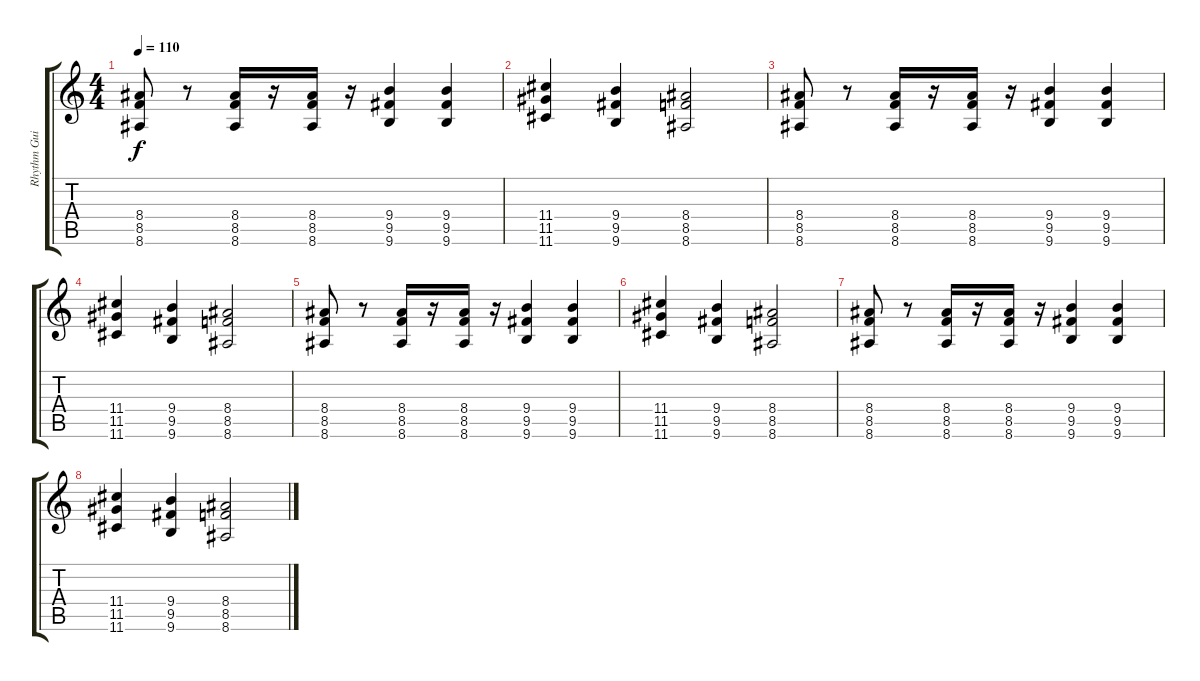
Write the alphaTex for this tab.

\track ("Rhythm Guitar" "Rhythm Gui") {instrument distortionguitar}
\staff {score tabs}
\tuning (E4 B3 G3 D3 A2 D2) {hide}
\ts (4 4)
\tempo 110
\clef g2
\ks c
(8.4 8.5 8.6).8{dy f} r.8 (8.4 8.5 8.6).16 r.16 (8.4 8.5 8.6).16 r.16 (9.4 9.5 9.6).4 (9.4 9.5 9.6).4 |
(11.4 11.5 11.6).4 (9.4 9.5 9.6).4 (8.4 8.5 8.6).2 |
(8.4 8.5 8.6).8 r.8 (8.4 8.5 8.6).16 r.16 (8.4 8.5 8.6).16 r.16 (9.4 9.5 9.6).4 (9.4 9.5 9.6).4 |
(11.4 11.5 11.6).4 (9.4 9.5 9.6).4 (8.4 8.5 8.6).2 |
(8.4 8.5 8.6).8 r.8 (8.4 8.5 8.6).16 r.16 (8.4 8.5 8.6).16 r.16 (9.4 9.5 9.6).4 (9.4 9.5 9.6).4 |
(11.4 11.5 11.6).4 (9.4 9.5 9.6).4 (8.4 8.5 8.6).2 |
(8.4 8.5 8.6).8 r.8 (8.4 8.5 8.6).16 r.16 (8.4 8.5 8.6).16 r.16 (9.4 9.5 9.6).4 (9.4 9.5 9.6).4 |
(11.4 11.5 11.6).4 (9.4 9.5 9.6).4 (8.4 8.5 8.6).2
